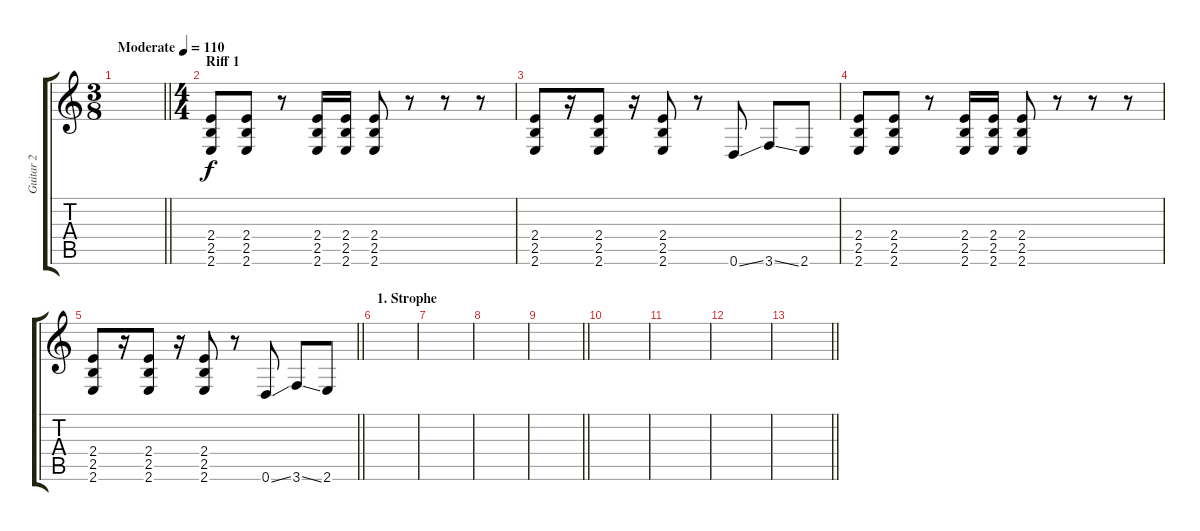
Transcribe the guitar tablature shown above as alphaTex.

\track ("Guitar 2" "Guitar 2") {instrument distortionguitar}
\staff {score tabs}
\tuning (E4 B3 G3 D3 A2 D2) {hide}
\ts (3 8)
\tempo (110 "Moderate")
\clef g2
\barLineRight lightlight
\ks c
|
\ts (4 4)
\section ("" "Riff 1")
(2.4 2.5 2.6).8 (2.4 2.5 2.6).8 r.8 (2.4 2.5 2.6).16 (2.4 2.5 2.6).16 (2.4 2.5 2.6).8 r.8 r.8 r.8 |
(2.4 2.5 2.6).8 r.16 (2.4 2.5 2.6).8 r.16 (2.4 2.5 2.6).8 r.8 0.6{ss}.8 3.6{ss}.8 2.6.8 |
(2.4 2.5 2.6).8 (2.4 2.5 2.6).8 r.8 (2.4 2.5 2.6).16 (2.4 2.5 2.6).16 (2.4 2.5 2.6).8 r.8 r.8 r.8 |
\barLineRight lightlight
(2.4 2.5 2.6).8 r.16 (2.4 2.5 2.6).8 r.16 (2.4 2.5 2.6).8 r.8 0.6{ss}.8 3.6{ss}.8 2.6.8 |
\section ("" "1. Strophe")
|
|
|
\barLineRight lightlight
|
|
|
|
\barLineRight lightlight
